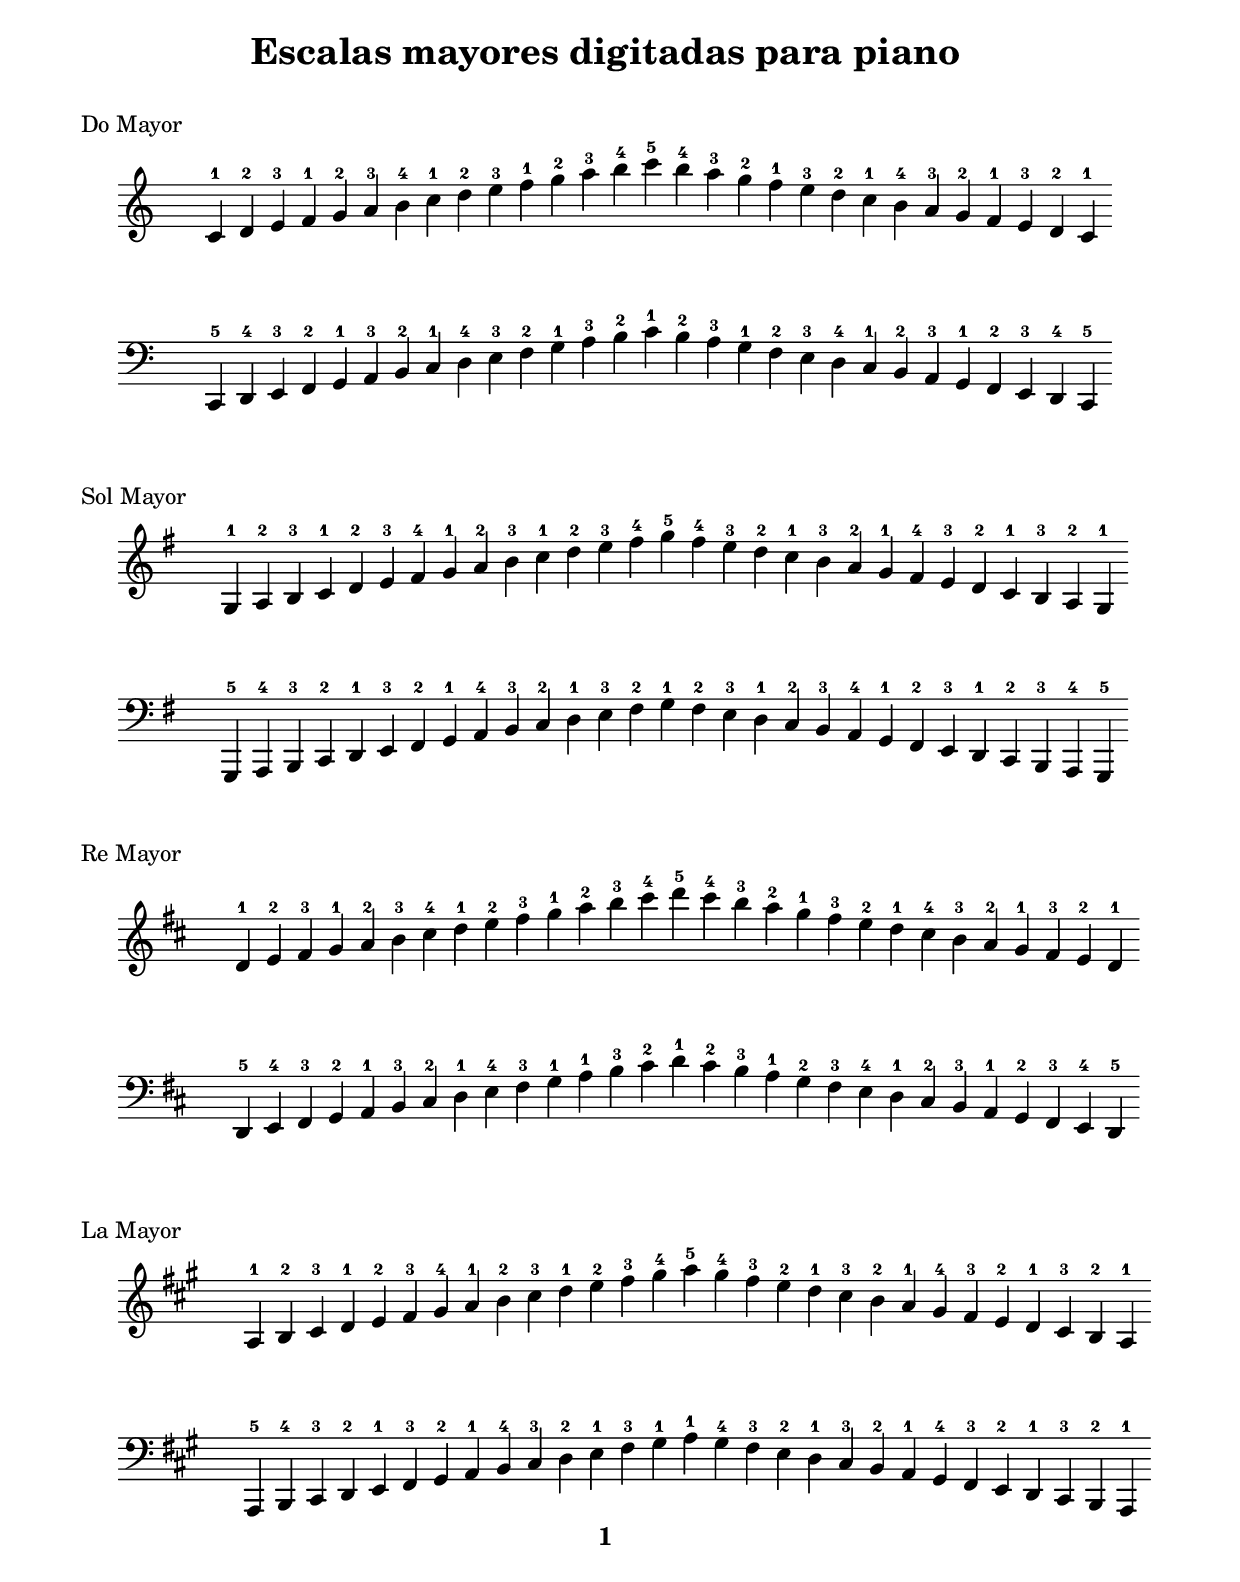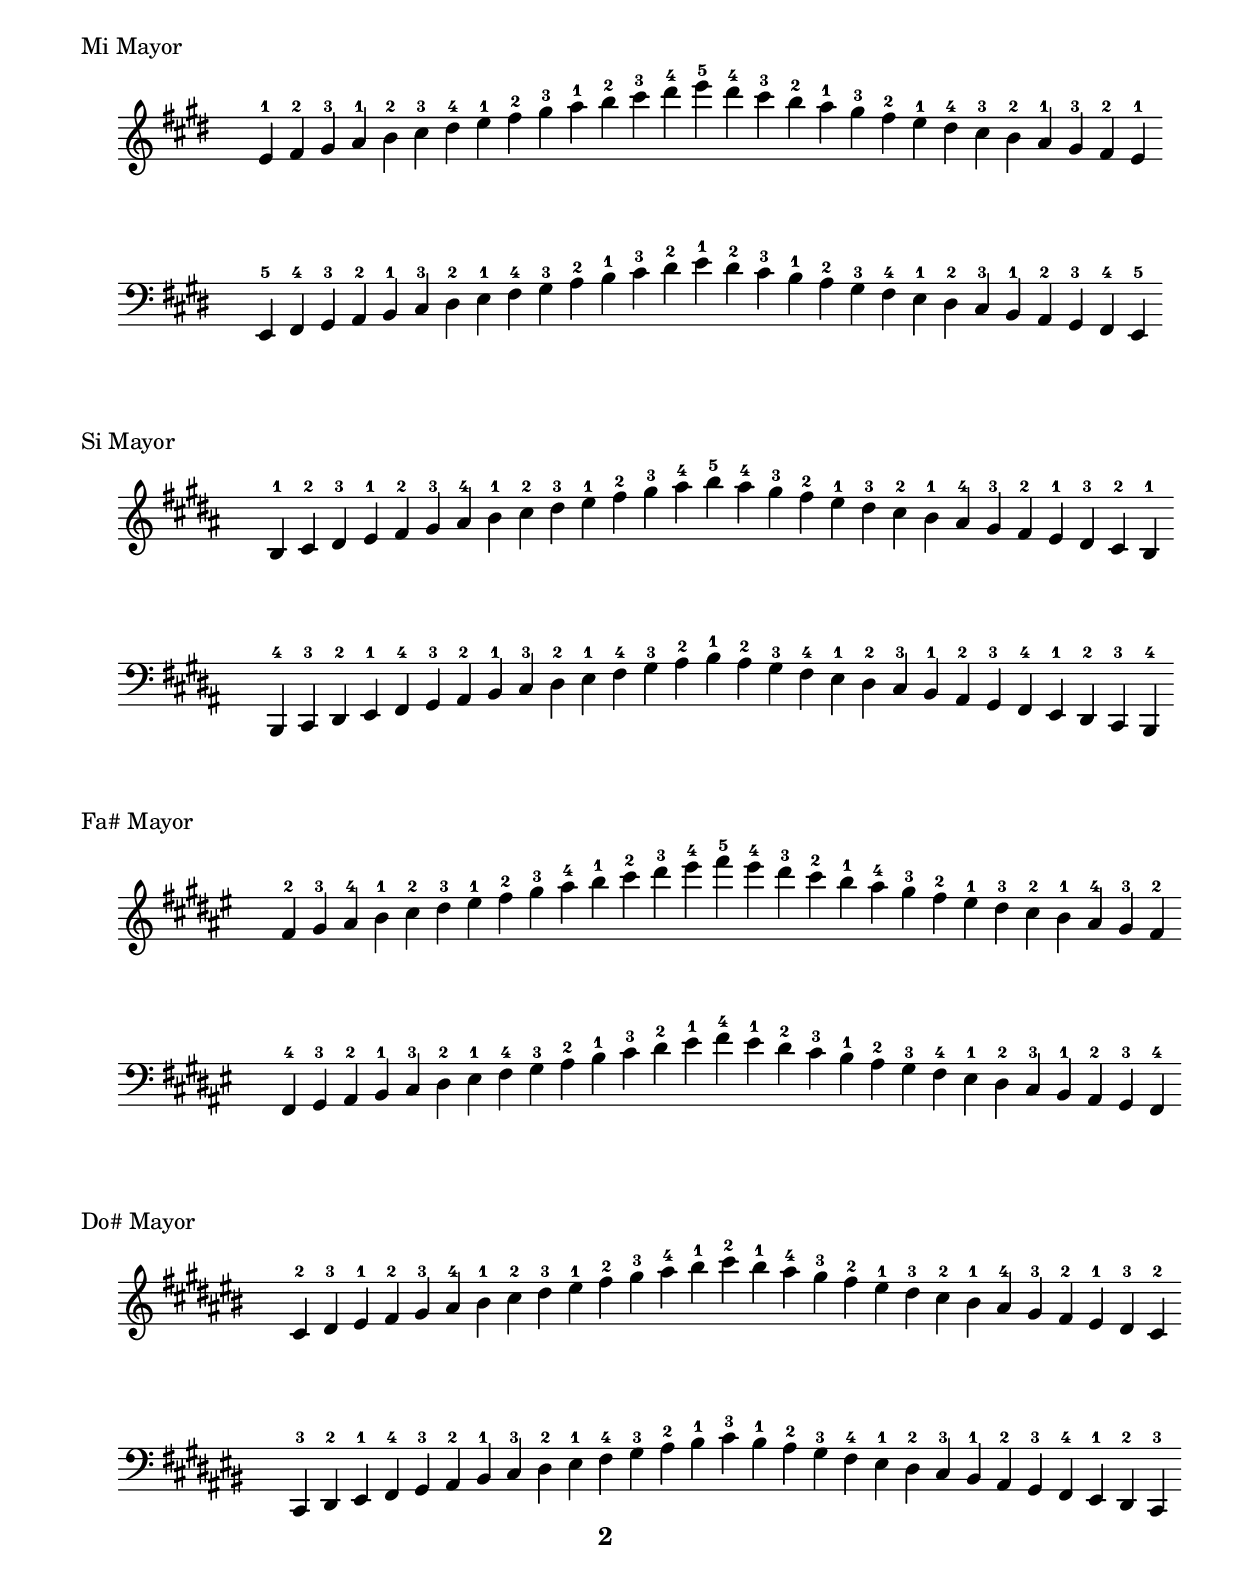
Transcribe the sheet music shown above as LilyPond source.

\version "2.10.13"
\include "espanol.ly"

\paper {
	#(set-default-paper-size "a4")
	before-title-space = 20\mm
	top-margin = 2\cm
	bottom-margin = 2\cm
	left-margin = 0.5\cm
	head-separation = 0.1\cm
	foot-separation = 1\cm
  
  % centers page numbers at the bottom of every page.
  print-page-number = ##t
  print-first-page-number = ##t
  oddHeaderMarkup = \markup \fill-line { " " }
  evenHeaderMarkup = \markup \fill-line { " " }
  oddFooterMarkup = \markup { \fill-line {
     \bold \fontsize #1 \on-the-fly #print-page-number-check-first
     \fromproperty #'page:page-number-string } }
  evenFooterMarkup = \markup { \fill-line {
     \bold \fontsize #1 \on-the-fly #print-page-number-check-first
     \fromproperty #'page:page-number-string } }
     
  %after-title-space = 200\mm
  %between-system-padding = #5.0
  %between-system-space = 0.5\cm
  ragged-last-bottom = ##f
  %ragged-bottom = ##f
  
  %page-limit-inter-system-space = ##t
  %page-limit-inter-system-space-factor = 3.0
}

\layout {
%    indent = 5.0\cm
}

doMayorClaveSol = \relative do' {
	\clef treble
	\override Staff.TimeSignature #'transparent = ##t
	\cadenzaOn
	do-1 re-2 mi-3 fa-1 sol-2 la-3 si-4 do-1 re-2 mi-3 fa-1 sol-2 la-3 si-4 do-5
	si-4 la-3 sol-2 fa-1 mi-3 re-2 do-1 si-4 la-3 sol-2 fa-1 mi-3 re-2 do-1
}

doMayorClaveFa = \relative do, {
	\clef bass
	\override Staff.TimeSignature #'transparent = ##t
	\cadenzaOn
	do-5 re-4 mi-3 fa-2 sol-1 la-3 si-2 do-1 re-4 mi-3 fa-2 sol-1 la-3 si-2 do-1
	si-2 la-3 sol-1 fa-2 mi-3 re-4 do-1 si-2 la-3 sol-1 fa-2 mi-3 re-4 do-5
}

solMayorClaveSol = \relative do'{
	\clef treble
	\key sol \major
	\override Staff.TimeSignature #'transparent = ##t
	\cadenzaOn
  sol-1 la-2 si-3 do-1 re-2 mi-3 fas-4 sol-1 la-2 si-3 do-1 re-2 mi-3 fas-4 sol-5
  fas-4 mi-3 re-2 do-1 si-3 la-2 sol-1 fas-4 mi-3 re-2 do-1 si-3 la-2 sol-1
}

solMayorClaveFa = \relative do,{
	\clef bass
	\key sol \major
	\override Staff.TimeSignature #'transparent = ##t
	\cadenzaOn
  sol4-5 la-4 si-3 do-2 re-1 mi-3 fas-2 sol-1 la-4 si-3 do-2 re-1 mi-3 fas-2 sol-1
  fas-2 mi-3 re-1 do-2 si-3 la-4 sol-1 fas-2 mi-3 re-1 do-2 si-3 la-4 sol-5
}

reMayorClaveSol = \relative do'{
	\clef treble
	\key re \major
   \override Staff.TimeSignature #'transparent = ##t
	\cadenzaOn
  re4-1 mi-2 fas-3 sol-1 la-2 si-3 dos-4 re-1 mi-2 fas-3 sol-1 la-2 si-3 dos-4 re-5
  dos-4 si-3 la-2 sol-1 fas-3 mi-2 re-1 dos-4 si-3 la-2 sol-1 fas-3 mi-2 re-1
}

reMayorClaveFa = \relative do,{
	\clef bass
	\key re \major
   \override Staff.TimeSignature #'transparent = ##t
	\cadenzaOn
  re4-5 mi-4 fas-3 sol-2 la-1 si-3 dos-2 re-1 mi-4 fas-3 sol-1 la-1 si-3 dos-2 re-1
  dos-2 si-3 la-1 sol-2 fas-3 mi-4 re-1 dos-2 si-3 la-1 sol-2 fas-3 mi-4 re-5 
}

laMayorClaveSol = \relative do'{
	\clef treble
   \key la \major
  	\override Staff.TimeSignature #'transparent = ##t
	\cadenzaOn
  la4-1 si-2 dos-3 re-1 mi-2 fas-3 sols-4 la-1 si-2 dos-3 re-1 mi-2 fas-3 sols-4 la-5
  sols-4 fas-3 mi-2 re-1 dos-3 si-2 la-1 sols-4 fas-3 mi-2 re-1 dos-3 si-2 la-1
}

laMayorClaveFa = \relative do,{
	\clef bass
	\key la \major
   \override Staff.TimeSignature #'transparent = ##t
	\cadenzaOn
  la4-5 si-4 dos-3 re-2 mi-1 fas-3 sols-2 la-1 si-4 dos-3 re-2 mi-1 fas-3 sols-1 la-1
  sols-4 fas-3 mi-2 re-1 dos-3 si-2 la-1 sols-4 fas-3 mi-2 re-1 dos-3 si-2 la-1
}

miMayorClaveSol = \relative do'{
	\clef treble
	\key mi \major
  	\override Staff.TimeSignature #'transparent = ##t
	\cadenzaOn
  mi4-1 fas-2 sols-3 la-1 si-2 dos-3 res-4 mi-1 fas-2 sols-3 la-1 si-2 dos-3 res-4 mi-5
  res-4 dos-3 si-2 la-1 sols-3 fas-2 mi-1 res-4 dos-3 si-2 la-1 sols-3 fas-2 mi-1
}

miMayorClaveFa = \relative do,{
	\clef bass
	\key mi \major
  	\override Staff.TimeSignature #'transparent = ##t
	\cadenzaOn
  mi4-5 fas-4 sols-3 la-2 si-1 dos-3 res-2 mi-1 fas-4 sols-3 la-2 si-1 dos-3 res-2 mi-1
  res-2 dos-3 si-1 la-2 sols-3 fas-4 mi-1 res-2 dos-3 si-1 la-2 sols-3 fas-4 mi-5
}

siMayorClaveSol = \relative do'{
	\clef treble
	\key si \major
  	\override Staff.TimeSignature #'transparent = ##t
	\cadenzaOn
  si-1 dos-2 res-3 mi-1 fas-2 sols-3 las-4 si-1 dos-2 res-3 mi-1 fas-2 sols-3 las-4 si-5
  las-4 sols-3 fas-2 mi-1 res-3 dos-2 si-1 las-4 sols-3 fas-2 mi-1 res-3 dos-2 si-1
}

siMayorClaveFa = \relative do,{
	\clef bass
	\key si \major
  	\override Staff.TimeSignature #'transparent = ##t
	\cadenzaOn
  si-4 dos-3 res-2 mi-1 fas-4 sols-3 las-2 si-1 dos-3 res-2 mi-1 fas-4 sols-3 las-2 si-1
  las-2 sols-3 fas-4 mi-1 res-2 dos-3 si-1 las-2 sols-3 fas-4 mi-1 res-2 dos-3 si-4
}

faSostenidoMayorClaveSol = \relative do'{
	\clef treble
	\key fas \major
  	\override Staff.TimeSignature #'transparent = ##t
	\cadenzaOn
  fas-2 sols-3 las-4 si-1 dos-2 res-3 mis-1 fas-2 sols-3 las-4 si-1 dos-2 res-3 mis-4 fas-5
  mis-4 res-3 dos-2 si-1 las-4 sols-3 fas-2 mis-1 res-3 dos-2 si-1 las-4 sols-3 fas-2
}

faSostenidoMayorClaveFa = \relative do,{
	\clef bass
	\key fas \major
  	\override Staff.TimeSignature #'transparent = ##t
	\cadenzaOn
  fas-4 sols-3 las-2 si-1 dos-3 res-2 mis-1 fas-4 sols-3 las-2 si-1 dos-3 res-2 mis-1 fas-4
  mis-1 res-2 dos-3 si-1 las-2 sols-3 fas-4 mis-1 res-2 dos-3 si-1 las-2 sols-3 fas-4
}

doSostenidoMayorClaveSol = \relative do'{
	\clef treble
	\key dos \major
  	\override Staff.TimeSignature #'transparent = ##t
	\cadenzaOn
  dos-2 res-3 mis-1 fas-2 sols-3 las-4 sis-1 dos-2 res-3 mis-1 fas-2 sols-3 las-4 sis-1 dos-2
  sis-1 las-4 sols-3 fas-2 mis-1 res-3 dos-2 sis-1 las-4 sols-3 fas-2 mis-1 res-3 dos-2
}

doSostenidoMayorClaveFa = \relative do,{
	\clef bass
	\key dos \major
  	\override Staff.TimeSignature #'transparent = ##t
	\cadenzaOn
  dos-3 res-2 mis-1 fas-4 sols-3 las-2 sis-1 dos-3 res-2 mis-1 fas-4 sols-3 las-2 sis-1 dos-3
  sis-1 las-2 sols-3 fas-4 mis-1 res-2 dos-3 sis-1 las-2 sols-3 fas-4 mis-1 res-2 dos-3
}

\book {
  \header { 
  	title = \markup \center-column { "Escalas mayores digitadas para piano" " " }
  }
  % ------ Pagina 1 -------
  \score {
    \doMayorClaveSol
    \header { piece = "        Do Mayor" }
  }
  \score {
    \doMayorClaveFa
  }

  \score {
    \solMayorClaveSol
    \header { piece = "        Sol Mayor" }
  }
  \score {
    \solMayorClaveFa
  }
  
  \score {
    \reMayorClaveSol
    \header { piece = "        Re Mayor" }
  }
  \score {
    \reMayorClaveFa
  }

  \score {
    \laMayorClaveSol
    \header { piece = "        La Mayor" }
  }
  \score {
    \laMayorClaveFa
  }
  \pageBreak
  
  % ------ Pagina 2 -------
  \score {
    \miMayorClaveSol
    \header { piece = "        Mi Mayor" }
  }
  \score {
    \miMayorClaveFa
  }

  \score {
    \siMayorClaveSol
    \header { piece = "        Si Mayor" }
  }
  \score {
    \siMayorClaveFa
  }
  
  \score {
    \faSostenidoMayorClaveSol
    \header { piece = "        Fa# Mayor" }
  }
  \score {
    \faSostenidoMayorClaveFa
  }

  \score {
    \doSostenidoMayorClaveSol
    \header { piece = "        Do# Mayor" }
  }
  \score {
    \doSostenidoMayorClaveFa
  }
  \pageBreak
  
  % ------ Pagina 3 -------
%{  \score {
    \header { piece = "        Fa Mayor" }
  }
  \score {
  }

  \score {
    \header { piece = "        Sib Mayor" }
  }
  \score {

  }

  \score {
    \header { piece = "        Mib Mayor" }
  }
  \score {

  }

  \score {
    \header { piece = "        Lab Mayor" }
  }
  \score {

  }

  % ------ Pagina 4 -------
  \score {
    \header { piece = "        Reb Mayor" }
  }
  \score {

  }

  \score {
    \header { piece = "        Solb Mayor" }
  }
  \score {

  }

  \score {
    \header { piece = "        Dob Mayor" }
  }
  \score {

  } %}

}